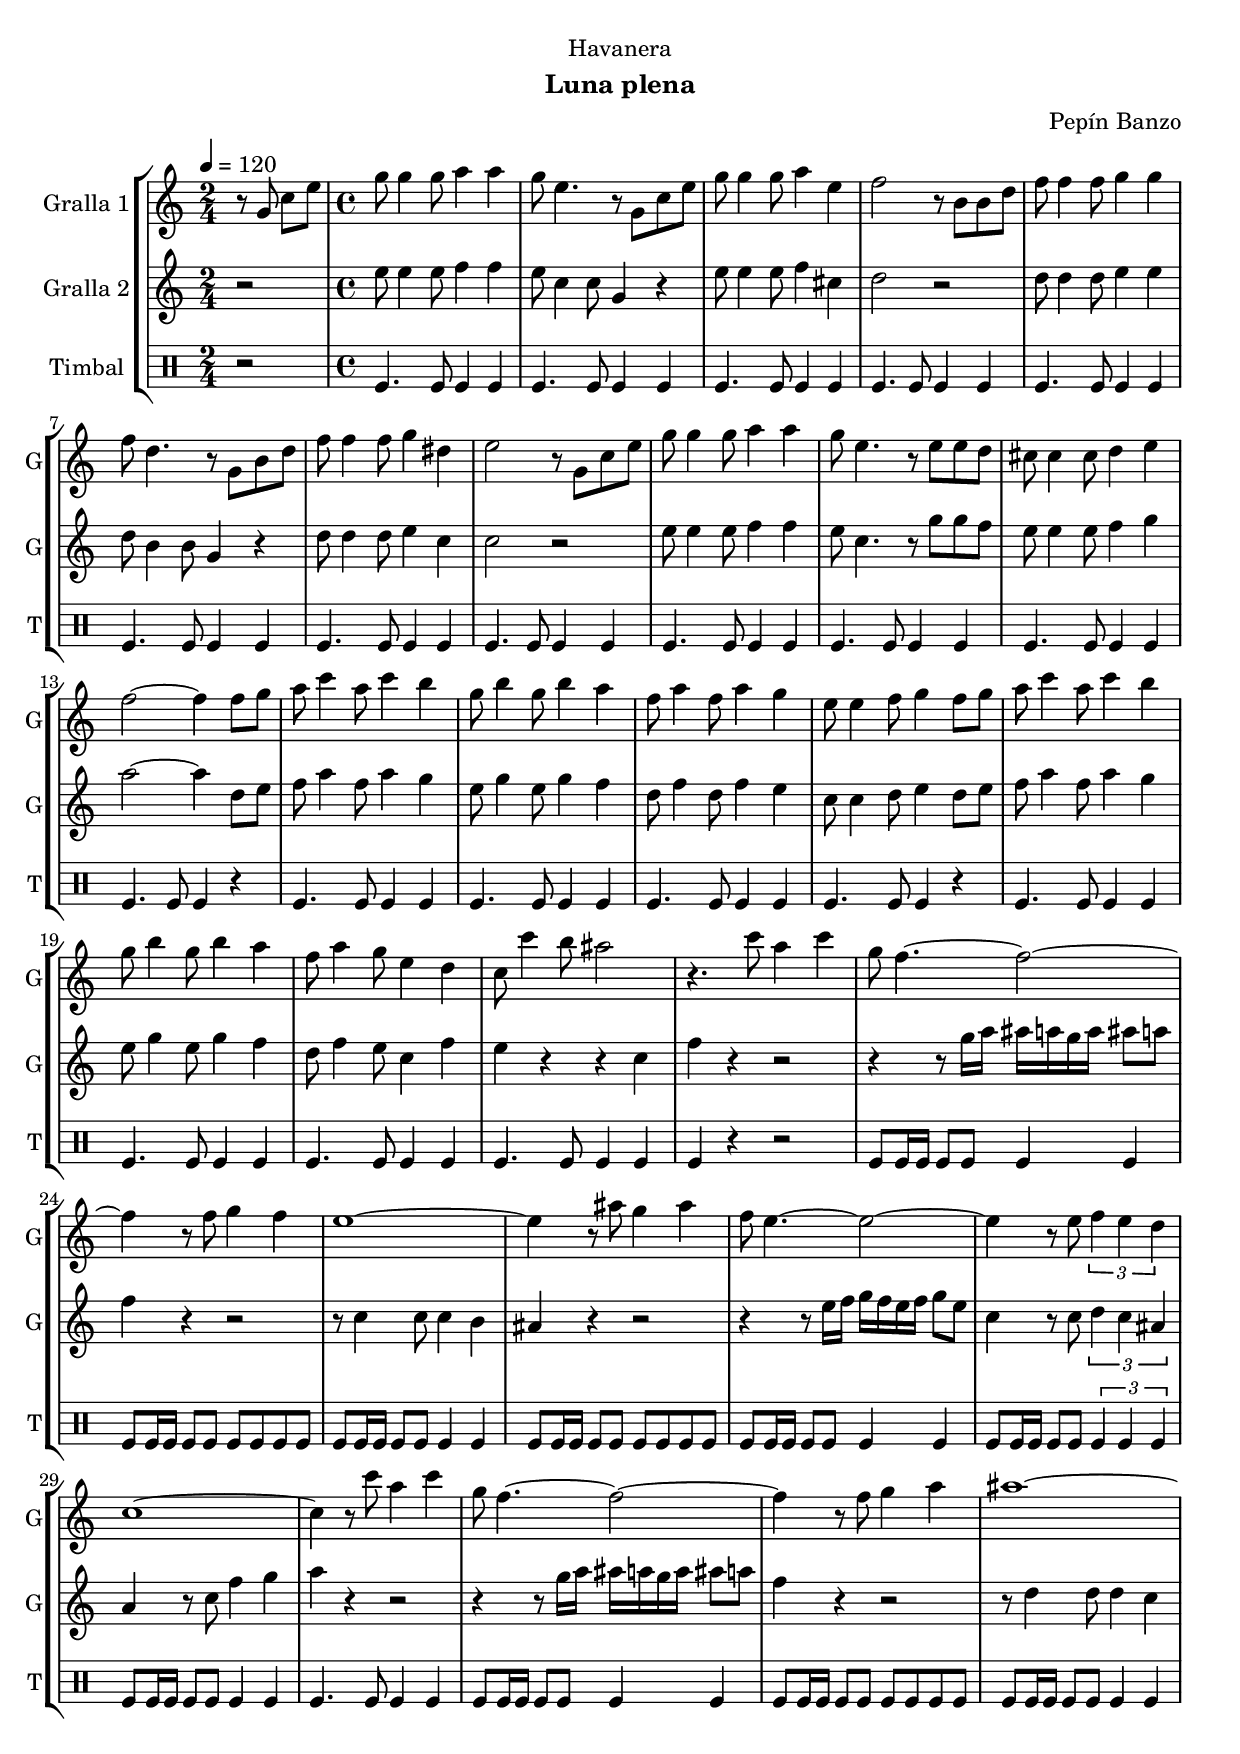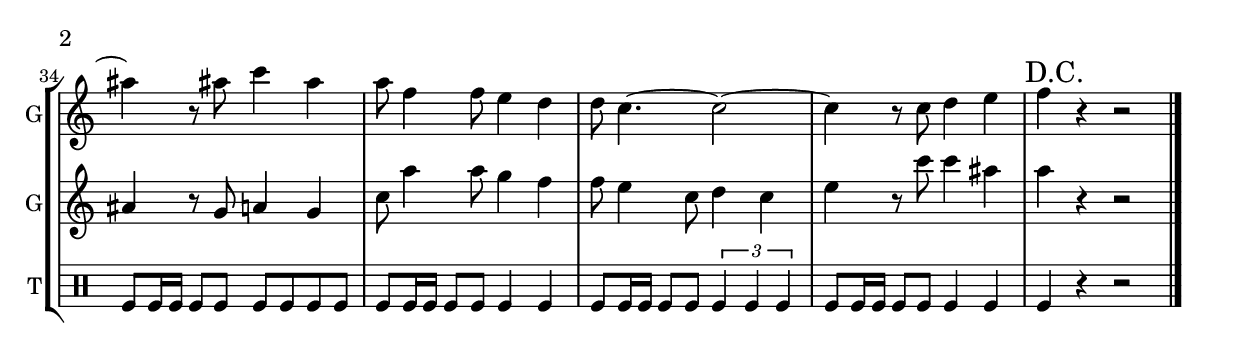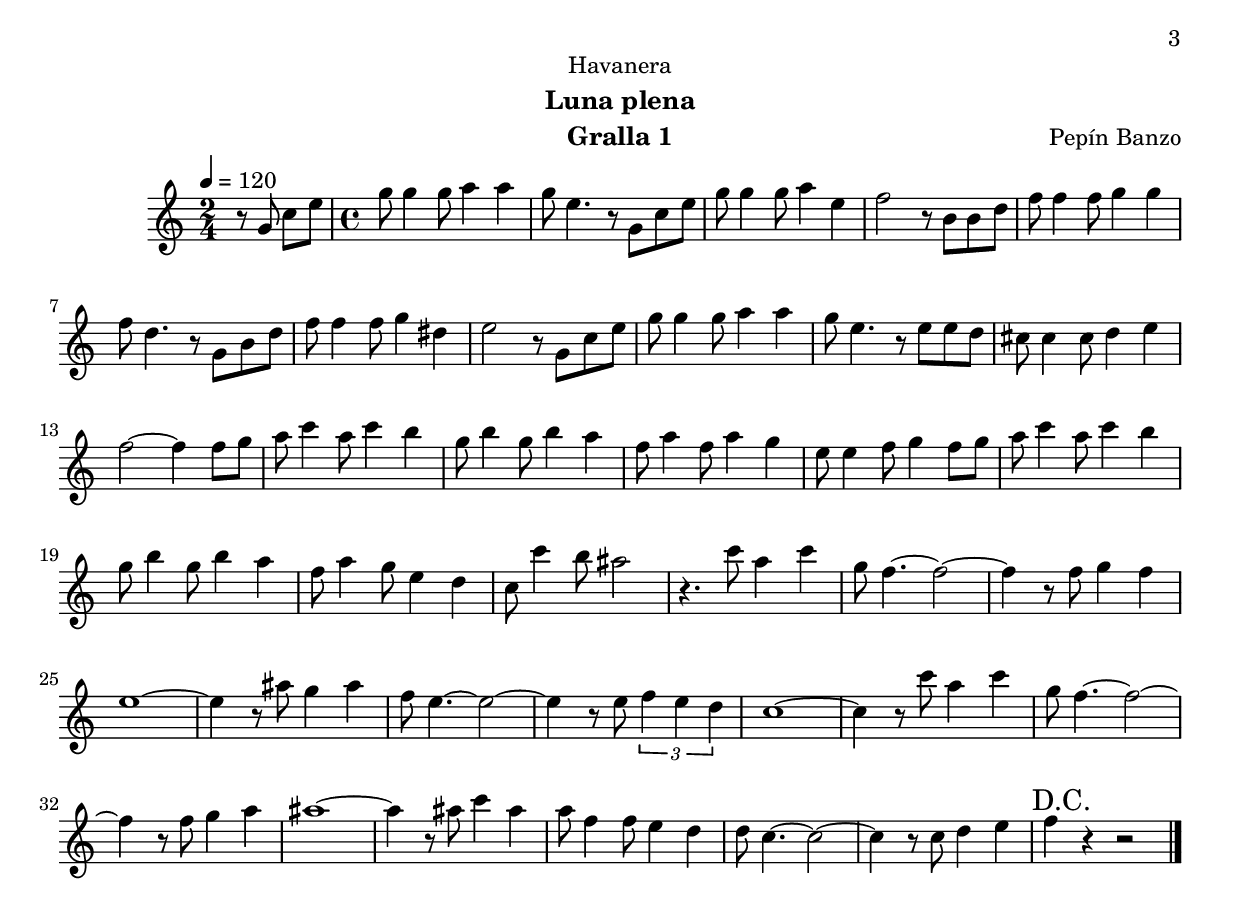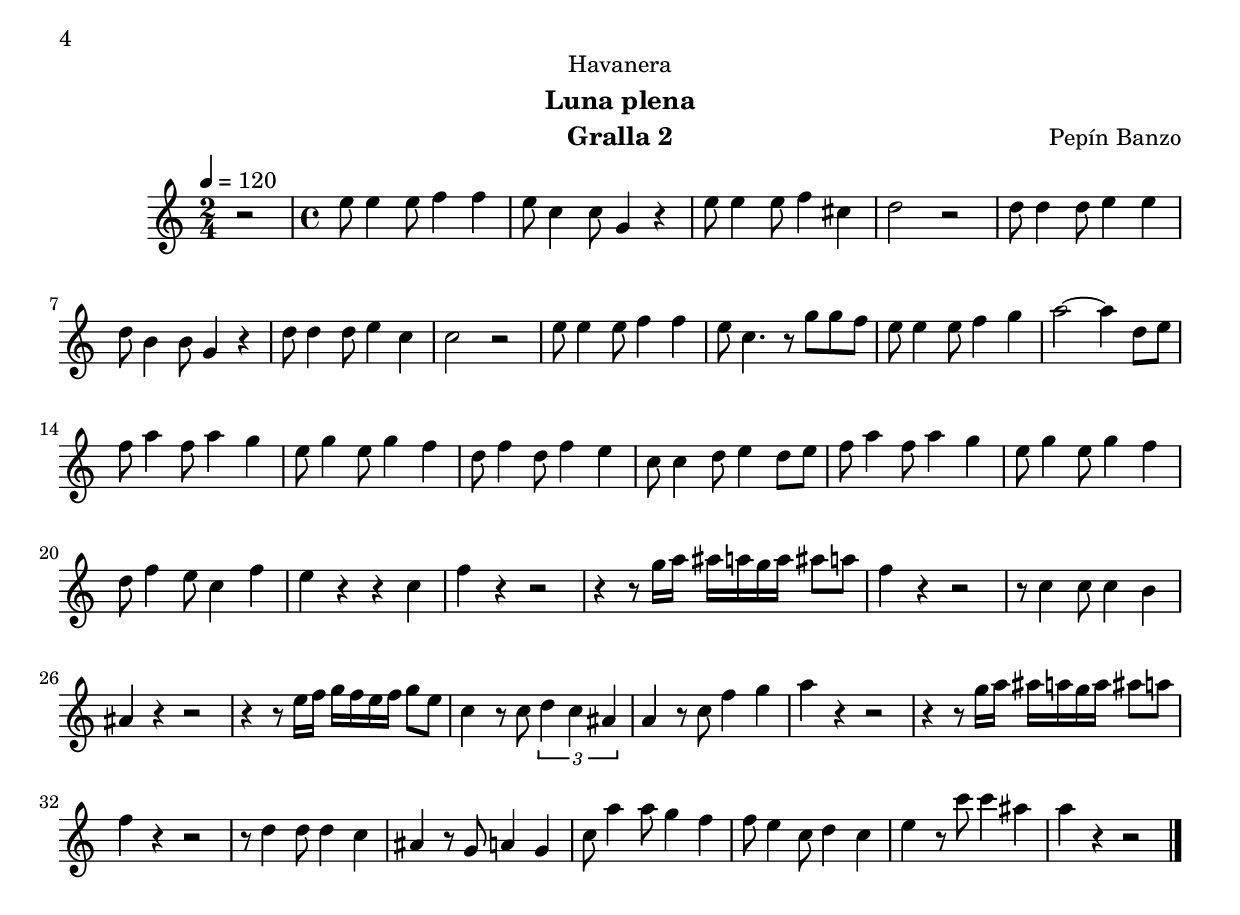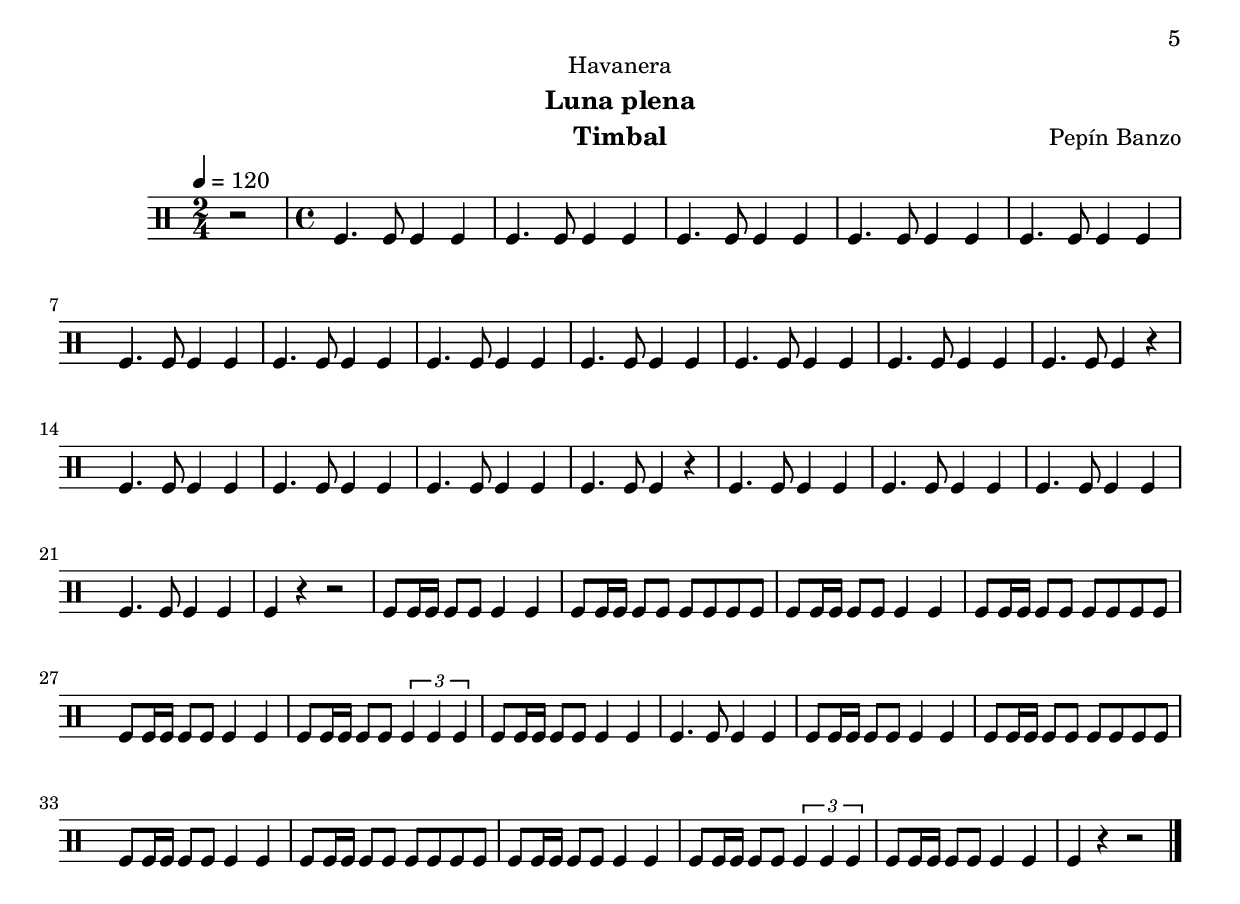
\version "2.22.1"

\header {
  dedication="Havanera"
  title=""
  subtitle="Luna plena"
  subsubtitle=""
  poet=""
  meter=""
  piece=""
  composer="Pepín Banzo"
  arranger=""
  opus=""
  instrument=""
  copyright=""
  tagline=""
}

liniaroAa =
\relative g'
{
  \tempo 4=120
  \clef treble
  \key c \major
  \time 2/4
  r8 g c e  |
  \time 4/4   g8 g4 g8 a4 a  |
  g8 e4. r8 g, c e  |
  g8 g4 g8 a4 e  |
  %05
  f2 r8 b, b d  |
  f8 f4 f8 g4 g  |
  f8 d4. r8 g, b d  |
  f8 f4 f8 g4 dis  |
  e2 r8 g, c e  |
  %10
  g8 g4 g8 a4 a  |
  g8 e4. r8 e e d  |
  cis8 cis4 cis8 d4 e  |
  f2 ~ f4 f8 g  |
  a8 c4 a8 c4 b  |
  %15
  g8 b4 g8 b4 a  |
  f8 a4 f8 a4 g  |
  e8 e4 f8 g4 f8 g  |
  a8 c4 a8 c4 b  |
  g8 b4 g8 b4 a  |
  %20
  f8 a4 g8 e4 d  |
  c8 c'4 b8 ais2  |
  r4. c8 a4 c  |
  g8 f4. ~ f2 ~  |
  f4 r8 f g4 f  |
  %25
  e1 ~  |
  e4 r8 ais g4 ais  |
  f8 e4. ~ e2 ~  |
  e4 r8 e \times 2/3 { f4 e d }  |
  c1 ~  |
  %30
  c4 r8 c' a4 c  |
  g8 f4. ~ f2 ~  |
  f4 r8 f g4 a  |
  ais1 ~  |
  ais4 r8 ais c4 ais  |
  %35
  a8 f4 f8 e4 d  |
  d8 c4. ~ c2 ~  |
  c4 r8 c d4 e  |
  \mark "D.C." f4 r r2  \bar "|."
}

liniaroAb =
\relative e''
{
  \tempo 4=120
  \clef treble
  \key c \major
  \time 2/4
  r2  |
  \time 4/4   e8 e4 e8 f4 f  |
  e8 c4 c8 g4 r  |
  e'8 e4 e8 f4 cis  |
  %05
  d2 r  |
  d8 d4 d8 e4 e  |
  d8 b4 b8 g4 r  |
  d'8 d4 d8 e4 c  |
  c2 r  |
  %10
  e8 e4 e8 f4 f  |
  e8 c4. r8 g' g f  |
  e8 e4 e8 f4 g  |
  a2 ~ a4 d,8 e  |
  f8 a4 f8 a4 g  |
  %15
  e8 g4 e8 g4 f  |
  d8 f4 d8 f4 e  |
  c8 c4 d8 e4 d8 e  |
  f8 a4 f8 a4 g  |
  e8 g4 e8 g4 f  |
  %20
  d8 f4 e8 c4 f  |
  e4 r r c  |
  f4 r r2  |
  r4 r8 g16 a ais a g a ais8 a  |
  f4 r r2  |
  %25
  r8 c4 c8 c4 b  |
  ais4 r r2  |
  r4 r8 e'16 f g f e f g8 e  |
  c4 r8 c \times 2/3 { d4 c ais }  |
  a4 r8 c f4 g  |
  %30
  a4 r r2  |
  r4 r8 g16 a ais a g a ais8 a  |
  f4 r r2  |
  r8 d4 d8 d4 c  |
  ais4 r8 g a4 g  |
  %35
  c8 a'4 a8 g4 f  |
  f8 e4 c8 d4 c  |
  e4 r8 c' c4 ais  |
  a4 r r2  \bar "|."
}

liniaroAc =
\drummode
{
  \tempo 4=120
  \time 2/4
  r2  |
  \time 4/4   tomfl4. tomfl8 tomfl4 tomfl  |
  tomfl4. tomfl8 tomfl4 tomfl  |
  tomfl4. tomfl8 tomfl4 tomfl  |
  %05
  tomfl4. tomfl8 tomfl4 tomfl  |
  tomfl4. tomfl8 tomfl4 tomfl  |
  tomfl4. tomfl8 tomfl4 tomfl  |
  tomfl4. tomfl8 tomfl4 tomfl  |
  tomfl4. tomfl8 tomfl4 tomfl  |
  %10
  tomfl4. tomfl8 tomfl4 tomfl  |
  tomfl4. tomfl8 tomfl4 tomfl  |
  tomfl4. tomfl8 tomfl4 tomfl  |
  tomfl4. tomfl8 tomfl4 r  |
  tomfl4. tomfl8 tomfl4 tomfl  |
  %15
  tomfl4. tomfl8 tomfl4 tomfl  |
  tomfl4. tomfl8 tomfl4 tomfl  |
  tomfl4. tomfl8 tomfl4 r  |
  tomfl4. tomfl8 tomfl4 tomfl  |
  tomfl4. tomfl8 tomfl4 tomfl  |
  %20
  tomfl4. tomfl8 tomfl4 tomfl  |
  tomfl4. tomfl8 tomfl4 tomfl  |
  tomfl4 r r2  |
  tomfl8 tomfl16 tomfl tomfl8 tomfl tomfl4 tomfl  |
  tomfl8 tomfl16 tomfl tomfl8 tomfl tomfl tomfl tomfl tomfl  |
  %25
  tomfl8 tomfl16 tomfl tomfl8 tomfl tomfl4 tomfl  |
  tomfl8 tomfl16 tomfl tomfl8 tomfl tomfl tomfl tomfl tomfl  |
  tomfl8 tomfl16 tomfl tomfl8 tomfl tomfl4 tomfl  |
  tomfl8 tomfl16 tomfl tomfl8 tomfl \times 2/3 { tomfl4 tomfl tomfl }  |
  tomfl8 tomfl16 tomfl tomfl8 tomfl tomfl4 tomfl  |
  %30
  tomfl4. tomfl8 tomfl4 tomfl  |
  tomfl8 tomfl16 tomfl tomfl8 tomfl tomfl4 tomfl  |
  tomfl8 tomfl16 tomfl tomfl8 tomfl tomfl tomfl tomfl tomfl  |
  tomfl8 tomfl16 tomfl tomfl8 tomfl tomfl4 tomfl  |
  tomfl8 tomfl16 tomfl tomfl8 tomfl tomfl tomfl tomfl tomfl  |
  %35
  tomfl8 tomfl16 tomfl tomfl8 tomfl tomfl4 tomfl  |
  tomfl8 tomfl16 tomfl tomfl8 tomfl \times 2/3 { tomfl4 tomfl tomfl }  |
  tomfl8 tomfl16 tomfl tomfl8 tomfl tomfl4 tomfl  |
  tomfl4 r r2  \bar "|."
}

\bookpart {
  \score {
    \new StaffGroup {
      \override Score.RehearsalMark #'self-alignment-X = #LEFT
      <<
        \new Staff \with {instrumentName = #"Gralla 1" shortInstrumentName = #"G"} \liniaroAa
        \new Staff \with {instrumentName = #"Gralla 2" shortInstrumentName = #"G"} \liniaroAb
        \new DrumStaff \with {instrumentName = #"Timbal" shortInstrumentName = #"T"} \liniaroAc
      >>
    }
    \layout {}
  }
  \score { \unfoldRepeats
    \new StaffGroup {
      \override Score.RehearsalMark #'self-alignment-X = #LEFT
      <<
        \new Staff \with {instrumentName = #"Gralla 1" shortInstrumentName = #"G"} \liniaroAa
        \new Staff \with {instrumentName = #"Gralla 2" shortInstrumentName = #"G"} \liniaroAb
        \new DrumStaff \with {instrumentName = #"Timbal" shortInstrumentName = #"T"} \liniaroAc
      >>
    }
    \midi {
      \set Staff.midiInstrument = "oboe"
      \set DrumStaff.midiInstrument = "drums"
    }
  }
}

\bookpart {
  \header {instrument="Gralla 1"}
  \score {
    \new StaffGroup {
      \override Score.RehearsalMark #'self-alignment-X = #LEFT
      <<
        \new Staff \liniaroAa
      >>
    }
    \layout {}
  }
  \score { \unfoldRepeats
    \new StaffGroup {
      \override Score.RehearsalMark #'self-alignment-X = #LEFT
      <<
        \new Staff \liniaroAa
      >>
    }
    \midi {
      \set Staff.midiInstrument = "oboe"
      \set DrumStaff.midiInstrument = "drums"
    }
  }
}

\bookpart {
  \header {instrument="Gralla 2"}
  \score {
    \new StaffGroup {
      \override Score.RehearsalMark #'self-alignment-X = #LEFT
      <<
        \new Staff \liniaroAb
      >>
    }
    \layout {}
  }
  \score { \unfoldRepeats
    \new StaffGroup {
      \override Score.RehearsalMark #'self-alignment-X = #LEFT
      <<
        \new Staff \liniaroAb
      >>
    }
    \midi {
      \set Staff.midiInstrument = "oboe"
      \set DrumStaff.midiInstrument = "drums"
    }
  }
}

\bookpart {
  \header {instrument="Timbal"}
  \score {
    \new StaffGroup {
      \override Score.RehearsalMark #'self-alignment-X = #LEFT
      <<
        \new DrumStaff \liniaroAc
      >>
    }
    \layout {}
  }
  \score { \unfoldRepeats
    \new StaffGroup {
      \override Score.RehearsalMark #'self-alignment-X = #LEFT
      <<
        \new DrumStaff \liniaroAc
      >>
    }
    \midi {
      \set Staff.midiInstrument = "oboe"
      \set DrumStaff.midiInstrument = "drums"
    }
  }
}

